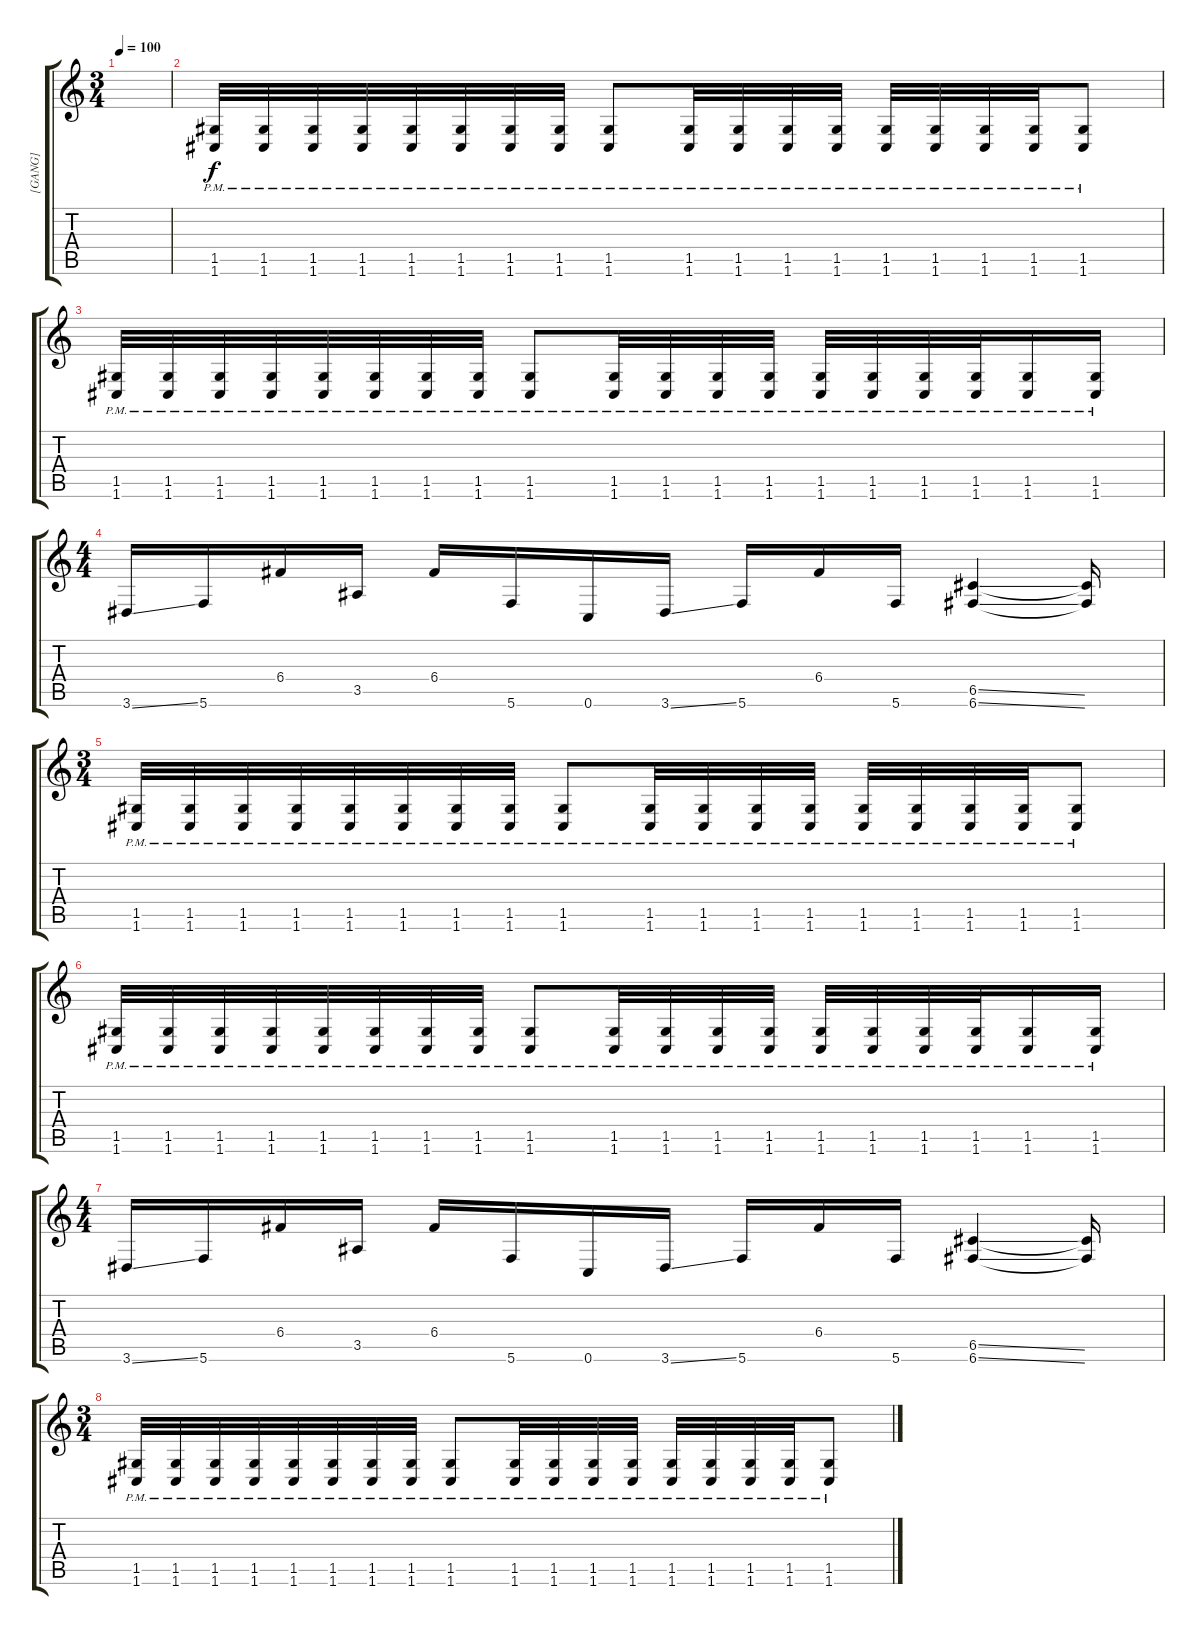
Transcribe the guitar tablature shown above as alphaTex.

\track ("[GANG]" "[GANG]") {instrument distortionguitar}
\staff {score tabs}
\tuning (D4 A3 F3 C3 G2 C2) {hide}
\ts (3 4)
\tempo 100
\clef g2
\ks c
|
(1.5{pm} 1.6).32 (1.5{pm} 1.6).32 (1.5{pm} 1.6).32 (1.5{pm} 1.6).32 (1.5{pm} 1.6).32 (1.5{pm} 1.6).32 (1.5{pm} 1.6).32 (1.5{pm} 1.6).32 (1.5{pm} 1.6).8 (1.5{pm} 1.6).32 (1.5{pm} 1.6).32 (1.5{pm} 1.6).32 (1.5{pm} 1.6).32 (1.5{pm} 1.6).32 (1.5{pm} 1.6).32 (1.5{pm} 1.6).32 (1.5{pm} 1.6).32 (1.5{pm} 1.6).8 |
(1.5{pm} 1.6).32 (1.5{pm} 1.6).32 (1.5{pm} 1.6).32 (1.5{pm} 1.6).32 (1.5{pm} 1.6).32 (1.5{pm} 1.6).32 (1.5{pm} 1.6).32 (1.5{pm} 1.6).32 (1.5{pm} 1.6).8 (1.5{pm} 1.6).32 (1.5{pm} 1.6).32 (1.5{pm} 1.6).32 (1.5{pm} 1.6).32 (1.5{pm} 1.6).32 (1.5{pm} 1.6).32 (1.5{pm} 1.6).32 (1.5{pm} 1.6).32 (1.5{pm} 1.6).16 (1.5{pm} 1.6).16 |
\ts (4 4)
3.6{ss}.16 5.6.16 6.4.16 3.5.16 6.4.16 5.6.16 0.6.16 3.6{ss}.16 5.6.16 6.4.16 5.6.16 (6.5{ss} 6.6{ss}).4 (6.5{t} 6.6{t}).16 |
\ts (3 4)
(1.5{pm} 1.6).32 (1.5{pm} 1.6).32 (1.5{pm} 1.6).32 (1.5{pm} 1.6).32 (1.5{pm} 1.6).32 (1.5{pm} 1.6).32 (1.5{pm} 1.6).32 (1.5{pm} 1.6).32 (1.5{pm} 1.6).8 (1.5{pm} 1.6).32 (1.5{pm} 1.6).32 (1.5{pm} 1.6).32 (1.5{pm} 1.6).32 (1.5{pm} 1.6).32 (1.5{pm} 1.6).32 (1.5{pm} 1.6).32 (1.5{pm} 1.6).32 (1.5{pm} 1.6).8 |
(1.5{pm} 1.6).32 (1.5{pm} 1.6).32 (1.5{pm} 1.6).32 (1.5{pm} 1.6).32 (1.5{pm} 1.6).32 (1.5{pm} 1.6).32 (1.5{pm} 1.6).32 (1.5{pm} 1.6).32 (1.5{pm} 1.6).8 (1.5{pm} 1.6).32 (1.5{pm} 1.6).32 (1.5{pm} 1.6).32 (1.5{pm} 1.6).32 (1.5{pm} 1.6).32 (1.5{pm} 1.6).32 (1.5{pm} 1.6).32 (1.5{pm} 1.6).32 (1.5{pm} 1.6).16 (1.5{pm} 1.6).16 |
\ts (4 4)
3.6{ss}.16 5.6.16 6.4.16 3.5.16 6.4.16 5.6.16 0.6.16 3.6{ss}.16 5.6.16 6.4.16 5.6.16 (6.5{ss} 6.6{ss}).4 (6.5{t} 6.6{t}).16 |
\ts (3 4)
(1.5{pm} 1.6).32 (1.5{pm} 1.6).32 (1.5{pm} 1.6).32 (1.5{pm} 1.6).32 (1.5{pm} 1.6).32 (1.5{pm} 1.6).32 (1.5{pm} 1.6).32 (1.5{pm} 1.6).32 (1.5{pm} 1.6).8 (1.5{pm} 1.6).32 (1.5{pm} 1.6).32 (1.5{pm} 1.6).32 (1.5{pm} 1.6).32 (1.5{pm} 1.6).32 (1.5{pm} 1.6).32 (1.5{pm} 1.6).32 (1.5{pm} 1.6).32 (1.5{pm} 1.6).8
